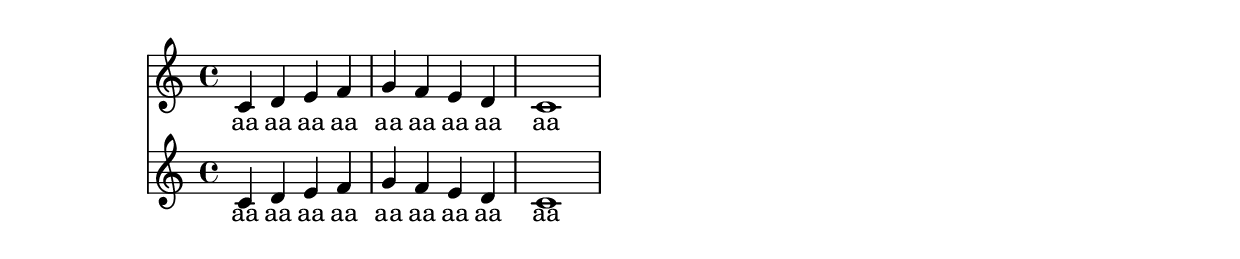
% Do not edit this file; it is automatically
% generated from Documentation/snippets/new
% This file is in the public domain.
%% Note: this file works from version 2.13.39
\version "2.13.40"

\header {
%% Translation of GIT committish: 0b3f8eb5000541aacdb027a93db57c199fd8ba04
  texidoces = "
Este fragmento de código muestra cómo situar la línea de base de la
letra más cerca del pentagrama.

"
  doctitlees = "Ajuste del especiado vertical de la letra"


%% Translation of GIT committish: 9a65042d49324f2e3dff18c4b0858def81232eea
  texidocfr = "
Cet extrait illustre la manière de rapprocher la ligne de paroles
de la portée.

"
  doctitlefr = "Ajustement de l'espacement vertical des paroles"


  lsrtags = "text, vocal-music, spacing"
  texidoc = "
This snippet shows how to bring the lyrics line closer to the staff.

"
  doctitle = "Adjusting lyrics vertical spacing"
} % begin verbatim


% Default layout:
<<
  \new Staff \new Voice = melody \relative c' {
    c4 d e f
    g4 f e d
    c1
  }
  \new Lyrics \lyricsto melody { aa aa aa aa aa aa aa aa aa }

  % Reducing the minimum space below the staff and above the lyrics:
  \new Staff {
    \new Voice = melody \relative c' {
      c4 d e f
      g4 f e d
      c1
    }
  }
  \new Lyrics \with {
    \override VerticalAxisGroup #'nonstaff-relatedstaff-spacing = #'((space . 1))
  }
  \lyricsto melody { aa aa aa aa aa aa aa aa aa }
>>
